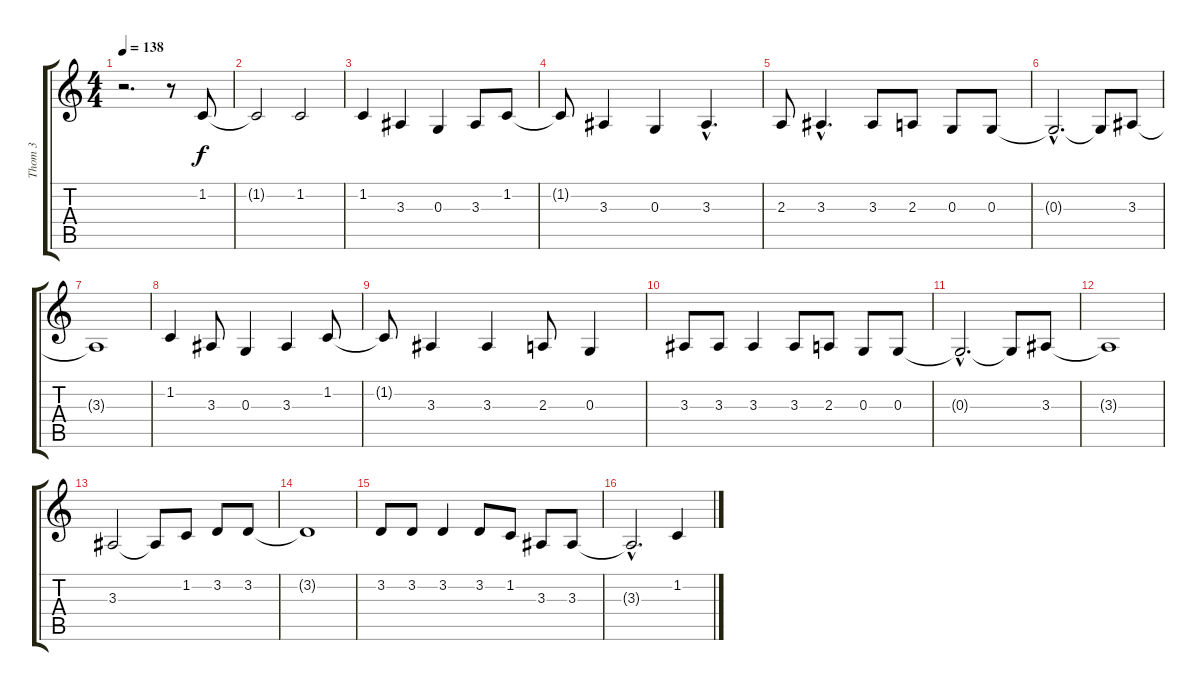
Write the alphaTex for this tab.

\track ("Thom 3" "Thom 3") {instrument synthstrings1}
\staff {score tabs}
\tuning (E4 B3 G3 D3 A2 E2) {hide}
\ts (4 4)
\tempo 138
\clef g2
\ks c
r.2{d dy f} r.8 1.2.8 |
1.2{t}.2 1.2.2 |
1.2.4 3.3.4 0.3.4 3.3.8 1.2.8 |
1.2{t}.8 3.3.4 0.3.4 3.3{hac}.4{d} |
2.3.8 3.3{hac}.4{d} 3.3.8 2.3.8 0.3.8 0.3.8 |
0.3{hac t}.2{d} 0.3{t}.8 3.3.8 |
3.3{t}.1 |
1.2.4 3.3.8 0.3.4 3.3.4 1.2.8 |
1.2{t}.8 3.3.4 3.3.4 2.3.8 0.3.4 |
3.3.8 3.3.8 3.3.4 3.3.8 2.3.8 0.3.8 0.3.8 |
0.3{hac t}.2{d} 0.3{t}.8 3.3.8 |
3.3{t}.1 |
3.3.2 3.3{t}.8 1.2.8 3.2.8 3.2.8 |
3.2{t}.1 |
3.2.8 3.2.8 3.2.4 3.2.8 1.2.8 3.3.8 3.3.8 |
3.3{hac t}.2{d} 1.2.4
